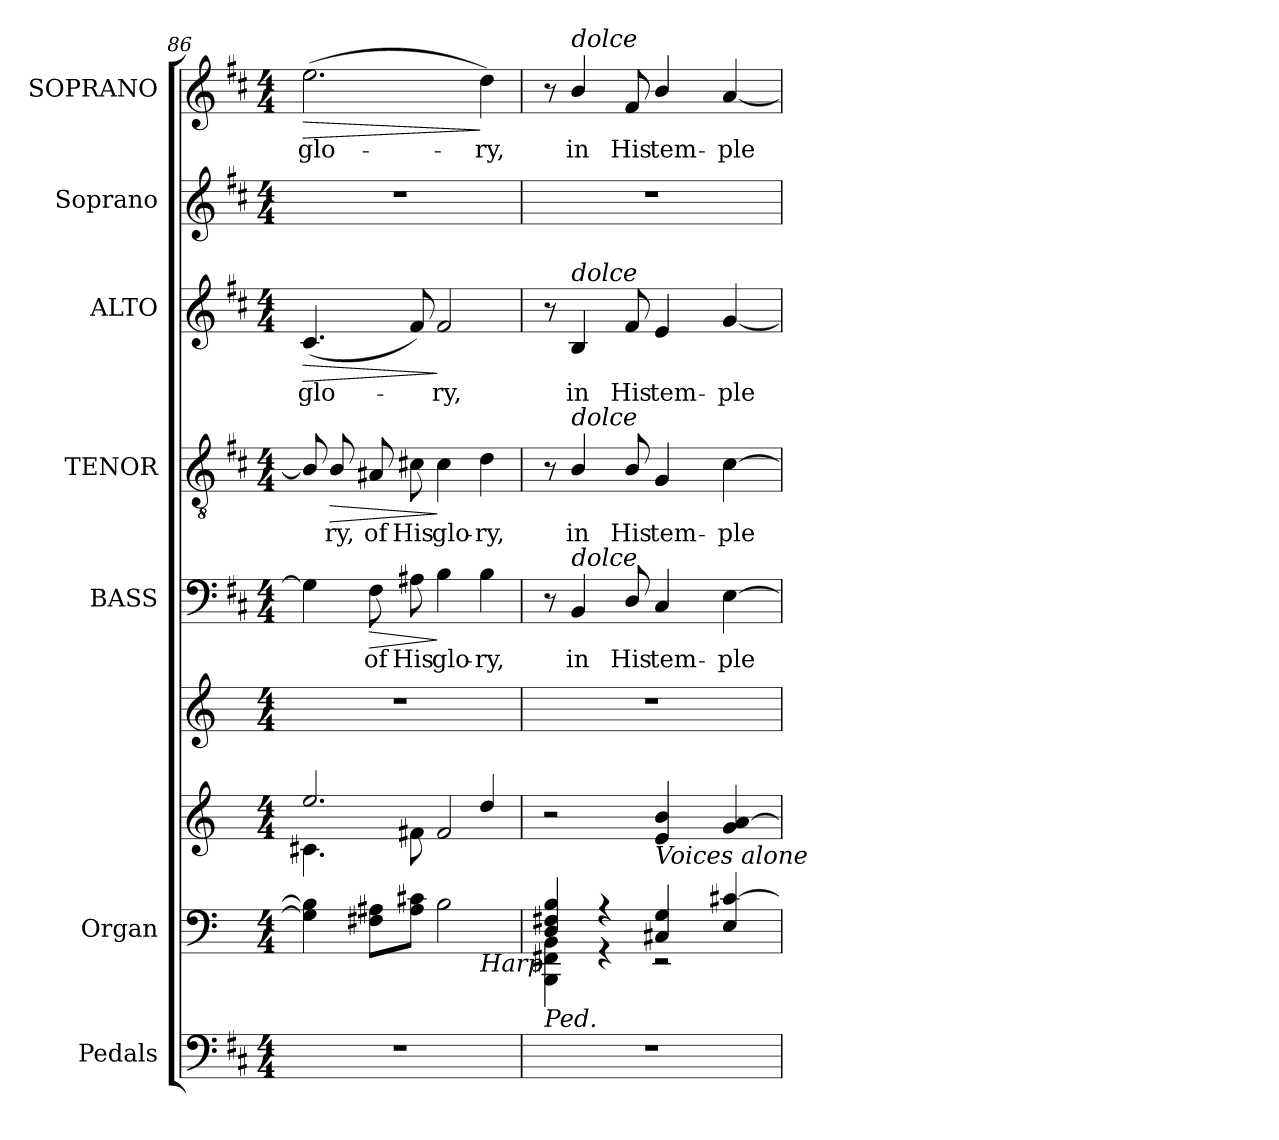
**kern	**kern	**kern	**kern	**kern	**text	**dynam	**kern	**text	**dynam	**kern	**text	**dynam	**kern	**kern	**text	**dynam
*part7	*part6	*part6	*part6	*part5	*part5	*part5	*part4	*part4	*part4	*part3	*part3	*part3	*part2	*part1	*part1	*part1
*staff9	*staff8	*staff7	*staff6	*staff5	*staff5	*staff5	*staff4	*staff4	*staff4	*staff3	*staff3	*staff3	*staff2	*staff1	*staff1	*staff1
*I"Pedals	*I"Organ	*	*	*I"BASS	*	*	*I"TENOR	*	*	*I"ALTO	*	*	*I"Soprano	*I"SOPRANO	*	*
*I'Ped.	*I'Org.	*	*	*I'B.	*	*	*I'T.	*	*	*I'A.	*	*	*I'S.	*I'S.	*	*
!!LO:PB:g=z
*clefF4	*clefF4	*clefG2	*clefG2	*clefF4	*	*	*clefGv2	*	*	*clefG2	*	*	*clefG2	*clefG2	*	*
*	*	*	*	*	*	*	*ITrd7c12	*	*	*	*	*	*	*	*	*
*k[f#c#]	*k[]	*k[]	*k[]	*k[f#c#]	*	*	*k[f#c#]	*	*	*k[f#c#]	*	*	*k[f#c#]	*k[f#c#]	*	*
*D:	*C:	*C:	*C:	*D:	*	*	*D:	*	*	*D:	*	*	*D:	*D:	*	*
*M4/4	*M4/4	*M4/4	*M4/4	*M4/4	*	*	*M4/4	*	*	*M4/4	*	*	*M4/4	*M4/4	*	*
=86	=86	=86	=86	=86	=86	=86	=86	=86	=86	=86	=86	=86	=86	=86	=86	=86
*	*	*^	*	*	*	*	*	*	*	*	*	*	*	*	*	*
!	!	!	!	!	!	!	!	!	!	!	!	!LO:LY:b:color=#000000	!LO:HP:b	!	!	!	!
!	!	!	!	!	!	!	!	!	!	!	!	!	!	!	!	!LO:LY:b:color=#000000	!LO:HP:b
*	*^	*	*	*	*	*	*	*	*	*	*	*	*	*	*	*	*
1r	4Gi\] 4Bi]	2.ryy	2.eei/	4.c#i\	1r	4Gi\]	.	.	8BBi/]	.	.	(4.c#i/	glo-	>	1r	(2.eei\	glo-	>
!	!	!	!	!	!	!	!	!	!	!LO:LY:b:color=#000000	!LO:HP:b	!	!	!	!	!	!	!
.	.	.	.	.	.	.	.	.	8BBi/	-ry,	>	.	.	.	.	.	.	.
!	!	!	!	!	!	!	!LO:LY:b:color=#000000	!LO:HP:b	!	!	!	!	!	!	!	!	!	!
!	!	!	!	!	!	!	!	!	!	!LO:LY:b:color=#000000	!	!	!	!	!	!	!	!
.	8F#i\ 8A#XiL	.	.	.	.	8F#i\	of	>	8AA#Xi/	of	.	.	.	.	.	.	.	.
!	!	!	!	!	!	!	!LO:LY:b:color=#000000	!	!	!	!	!	!	!	!	!	!	!
!	!	!	!	!	!	!	!	!	!	!LO:LY:b:color=#000000	!	!	!	!	!	!	!	!
.	8A#i\ 8c#iJ	.	.	8f#i\	.	8A#Xi\	His	.	8C#Xi\	His	.	8f#i/)	.	.	.	.	.	.
!	!	!	!	!	!	!	!LO:LY:b:color=#000000	!	!	!	!	!	!	!	!	!	!	!
!	!	!	!	!	!	!	!	!	!	!LO:LY:b:color=#000000	!	!	!	!	!	!	!	!
!	!	!	!	!	!	!	!	!	!	!	!	!	!LO:LY:b:color=#000000	!	!	!	!	!
.	2Bi\	.	.	2f#i/	.	4Bi\	glo-	]	4C#i\	glo-	]	2f#i/	-ry,	]	.	.	.	.
!	!	!	!	!	!	!	!LO:LY:b:color=#000000	!	!	!	!	!	!	!	!	!	!	!
!	!	!	!	!	!	!	!	!	!	!LO:LY:b:color=#000000	!	!	!	!	!	!	!	!
!	!	!LO:TX:b:i:t=Harp	!	!	!	!	!	!	!	!	!	!	!	!	!	!	!	!
!	!	!	!	!	!	!	!	!	!	!	!	!	!	!	!	!	!LO:LY:b:color=#000000	!
.	.	4ryy	4ddi/	.	.	4Bi\	-ry,	.	4Di\	-ry,	.	.	.	.	.	4ddi\)	-ry,	]
*	*	*	*v	*v	*	*	*	*	*	*	*	*	*	*	*	*	*	*
=87	=87	=87	=87	=87	=87	=87	=87	=87	=87	=87	=87	=87	=87	=87	=87	=87	=87
!	!LO:TX:b:i:t=Ped.	!	!	!	!	!	!	!	!	!	!	!	!	!	!	!	!
1r	4Di/ 4F#i 4Bi	4BBBi\ 4FF#i 4BBi	2r	1r	8r	.	.	8r	.	.	8r	.	.	1r	8r	.	.
!	!	!	!	!	!	!LO:LY:b:color=#000000	!	!	!	!	!	!	!	!	!	!	!
!	!	!	!	!	!	!	!	!	!LO:LY:b:color=#000000	!	!	!	!	!	!	!	!
!	!	!	!	!	!	!	!	!	!	!	!	!LO:LY:b:color=#000000	!	!	!	!	!
!	!	!	!	!	!	!	!	!	!	!	!	!	!	!	!LO:TX:a:i:t=dolce	!	!
!	!	!	!	!	!	!	!	!	!	!	!LO:TX:a:i:t=dolce	!	!	!	!	!	!
!	!	!	!	!	!	!	!	!LO:TX:a:i:t=dolce	!	!	!	!	!	!	!	!	!
!	!	!	!	!	!LO:TX:a:i:t=dolce	!	!	!	!	!	!	!	!	!	!	!	!
!	!	!	!	!	!	!	!	!	!	!	!	!	!	!	!	!LO:LY:b:color=#000000	!
.	.	.	.	.	4BBi/	in	.	4BBi/	in	.	4Bi/	in	.	.	4bi/	in	.
.	4r	4r	.	.	.	.	.	.	.	.	.	.	.	.	.	.	.
!	!	!	!	!	!	!LO:LY:b:color=#000000	!	!	!	!	!	!	!	!	!	!	!
!	!	!	!	!	!	!	!	!	!LO:LY:b:color=#000000	!	!	!	!	!	!	!	!
!	!	!	!	!	!	!	!	!	!	!	!	!LO:LY:b:color=#000000	!	!	!	!	!
!	!	!	!	!	!	!	!	!	!	!	!	!	!	!	!	!LO:LY:b:color=#000000	!
.	.	.	.	.	8Di/	His	.	8BBi/	His	.	8f#i/	His	.	.	8f#i/	His	.
!	!	!	!	!	!	!LO:LY:b:color=#000000	!	!	!	!	!	!	!	!	!	!	!
!	!	!	!	!	!	!	!	!	!LO:LY:b:color=#000000	!	!	!	!	!	!	!	!
!	!	!	!	!	!	!	!	!	!	!	!	!LO:LY:b:color=#000000	!	!	!	!	!
!	!LO:TX:a:i:t=Voices alone	!	!	!	!	!	!	!	!	!	!	!	!	!	!	!	!
!	!	!	!	!	!	!	!	!	!	!	!	!	!	!	!	!LO:LY:b:color=#000000	!
.	4C#i/ 4Gi	2r	4ei/ 4bi	.	4C#i/	tem-	.	4GGi/	tem-	.	4ei/	tem-	.	.	4bi/	tem-	.
!	!	!	!	!	!	!LO:LY:b:color=#000000	!	!	!	!	!	!	!	!	!	!	!
!	!	!	!	!	!	!	!	!	!LO:LY:b:color=#000000	!	!	!	!	!	!	!	!
!	!	!	!	!	!	!	!	!	!	!	!	!LO:LY:b:color=#000000	!	!	!	!	!
!	!	!	!	!	!	!	!	!	!	!	!	!	!	!	!	!LO:LY:b:color=#000000	!
.	4Ei/ [4c#i	.	4gi/ [4ai	.	[4Ei\	-ple	.	[4C#i\	-ple	.	[4gi/	-ple	.	.	[4ai/	-ple	.
*	*v	*v	*	*	*	*	*	*	*	*	*	*	*	*	*	*	*
=	=	=	=	=	=	=	=	=	=	=	=	=	=	=	=	=
*-	*-	*-	*-	*-	*-	*-	*-	*-	*-	*-	*-	*-	*-	*-	*-	*-
